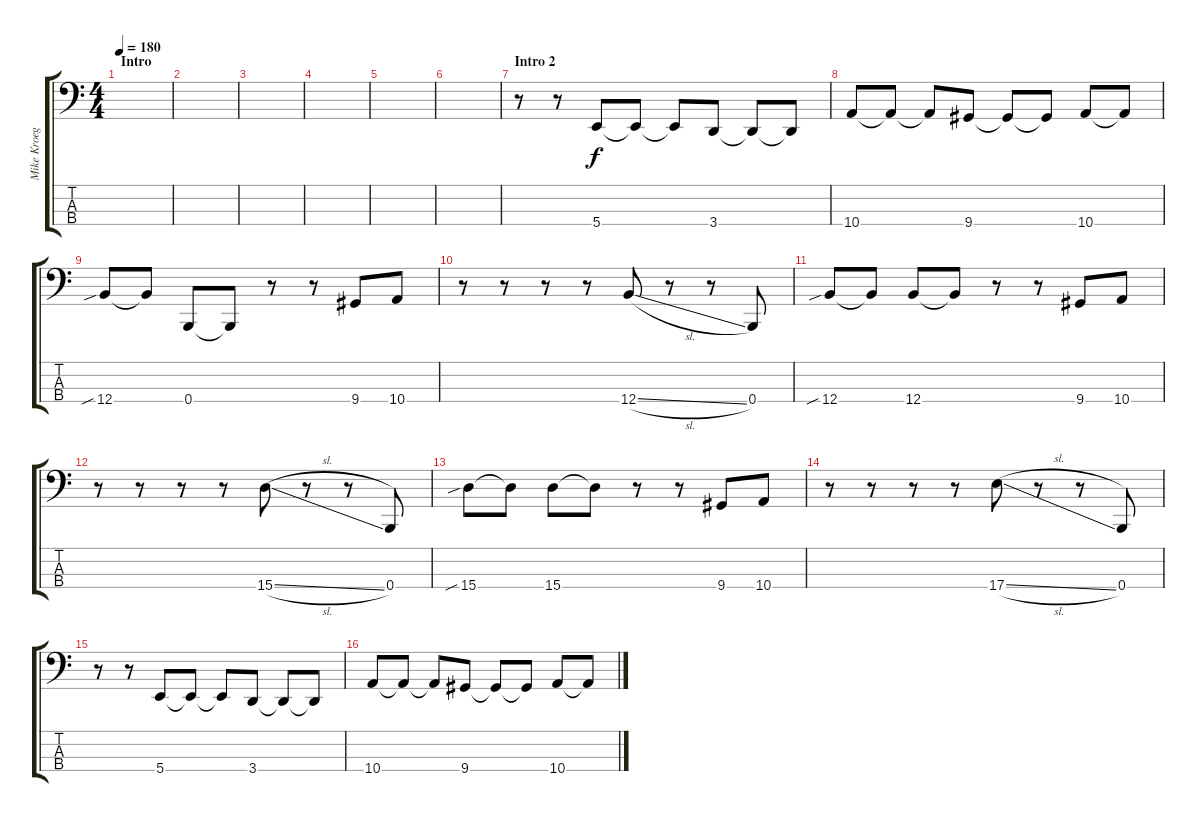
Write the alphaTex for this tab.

\track ("Mike Kroeger(bass)" "Mike Kroeg") {instrument electricbasspick}
\staff {score tabs}
\tuning (G2 D2 A1 B0) {hide}
\ts (4 4)
\section ("" "Intro")
\tempo 180
\clef f4
\ks c
|
|
|
|
|
|
\section ("" "Intro 2")
r.8 r.8 5.4.8 5.4{t}.8 5.4{t}.8 3.4.8 3.4{t}.8 3.4{t}.8 |
10.4.8 10.4{t}.8 10.4{t}.8 9.4.8 9.4{t}.8 9.4{t}.8 10.4.8 10.4{t}.8 |
12.4{sib}.8 12.4{t}.8 0.4.8 0.4{t}.8 r.8 r.8 9.4.8 10.4.8 |
r.8 r.8 r.8 r.8 12.4{sl}.8 r.8 r.8 0.4.8 |
12.4{sib}.8 12.4{t}.8 12.4.8 12.4{t}.8 r.8 r.8 9.4.8 10.4.8 |
r.8 r.8 r.8 r.8 15.4{sl}.8 r.8 r.8 0.4.8 |
15.4{sib}.8 15.4{t}.8 15.4.8 15.4{t}.8 r.8 r.8 9.4.8 10.4.8 |
r.8 r.8 r.8 r.8 17.4{sl}.8 r.8 r.8 0.4.8 |
r.8 r.8 5.4.8 5.4{t}.8 5.4{t}.8 3.4.8 3.4{t}.8 3.4{t}.8 |
10.4.8 10.4{t}.8 10.4{t}.8 9.4.8 9.4{t}.8 9.4{t}.8 10.4.8 10.4{t}.8
